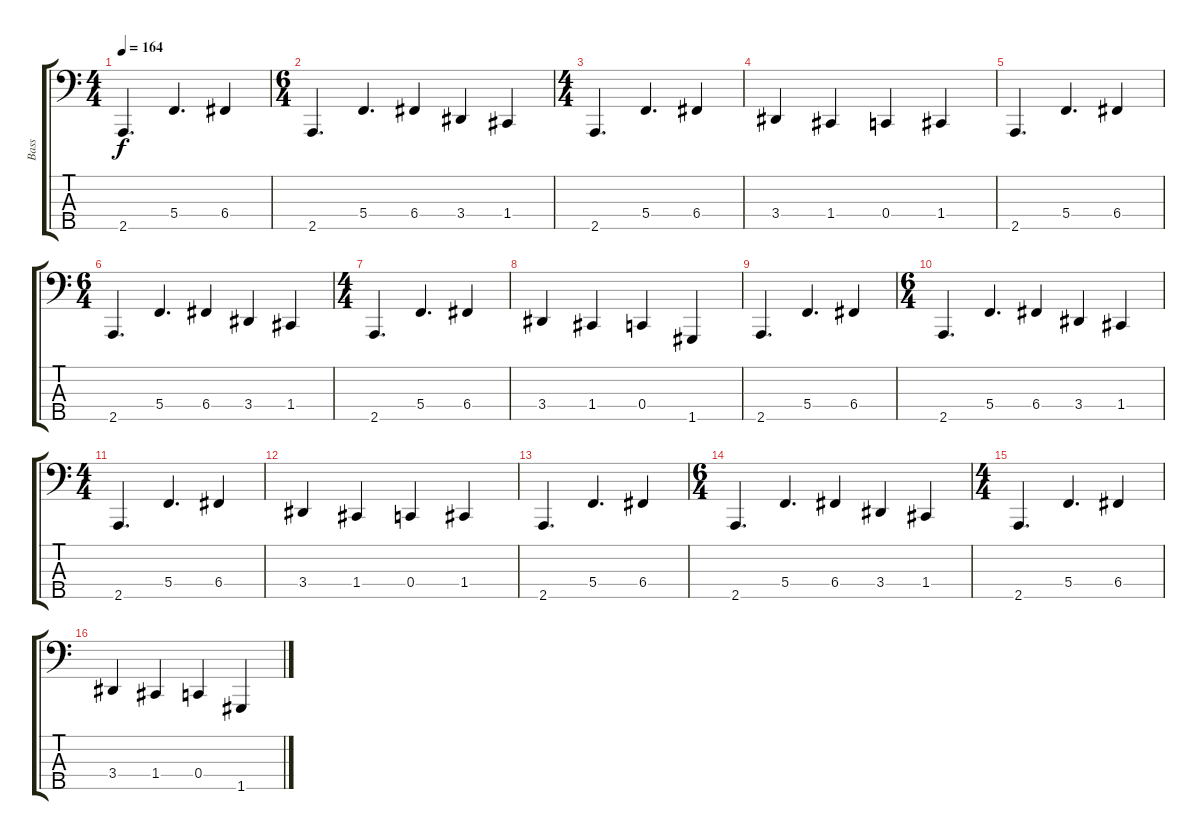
\track ("Bass" "Bass") {instrument electricbassfinger}
\staff {score tabs}
\tuning (Eb2 Bb1 F1 C1 G0) {hide}
\ts (4 4)
\tempo 164
\clef f4
\ks c
2.5.4{d dy f} 5.4.4{d} 6.4.4 |
\ts (6 4)
2.5.4{d} 5.4.4{d} 6.4.4 3.4.4 1.4.4 |
\ts (4 4)
2.5.4{d} 5.4.4{d} 6.4.4 |
3.4.4 1.4.4 0.4.4 1.4.4 |
2.5.4{d} 5.4.4{d} 6.4.4 |
\ts (6 4)
2.5.4{d} 5.4.4{d} 6.4.4 3.4.4 1.4.4 |
\ts (4 4)
2.5.4{d} 5.4.4{d} 6.4.4 |
3.4.4 1.4.4 0.4.4 1.5.4 |
2.5.4{d} 5.4.4{d} 6.4.4 |
\ts (6 4)
2.5.4{d} 5.4.4{d} 6.4.4 3.4.4 1.4.4 |
\ts (4 4)
2.5.4{d} 5.4.4{d} 6.4.4 |
3.4.4 1.4.4 0.4.4 1.4.4 |
2.5.4{d} 5.4.4{d} 6.4.4 |
\ts (6 4)
2.5.4{d} 5.4.4{d} 6.4.4 3.4.4 1.4.4 |
\ts (4 4)
2.5.4{d} 5.4.4{d} 6.4.4 |
3.4.4 1.4.4 0.4.4 1.5.4
